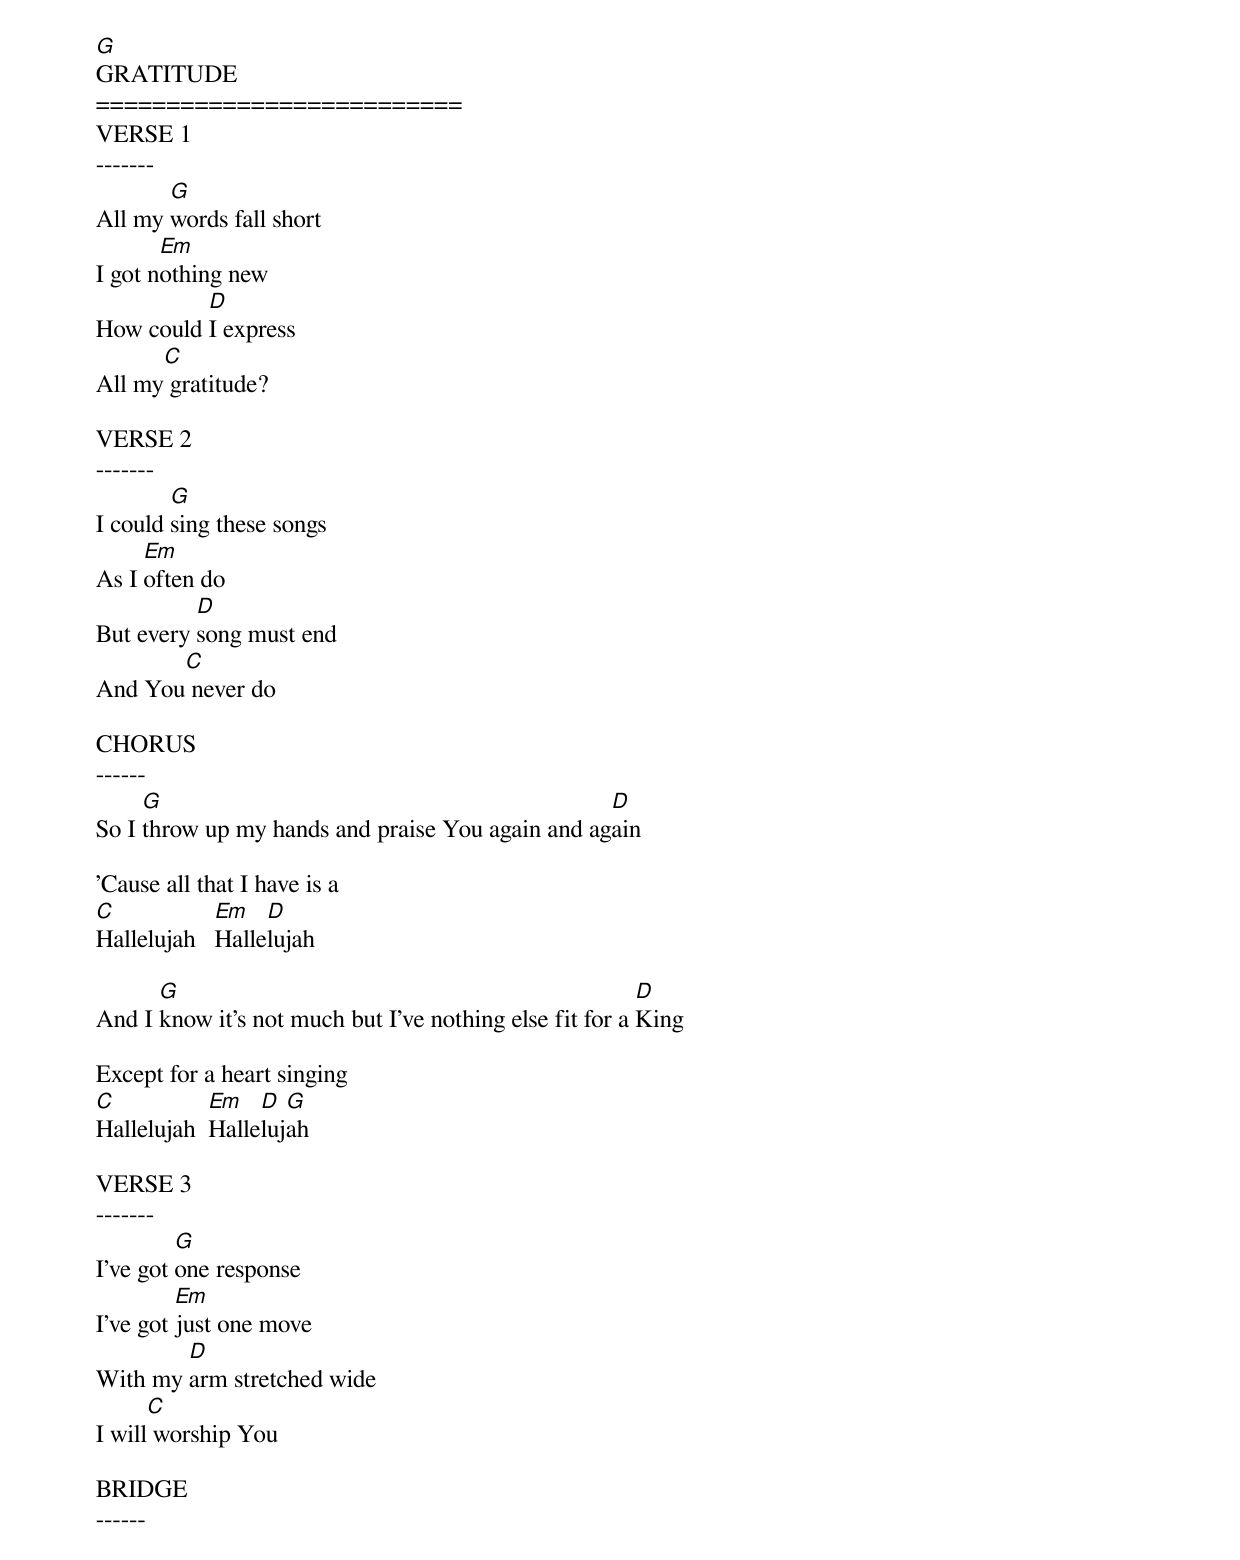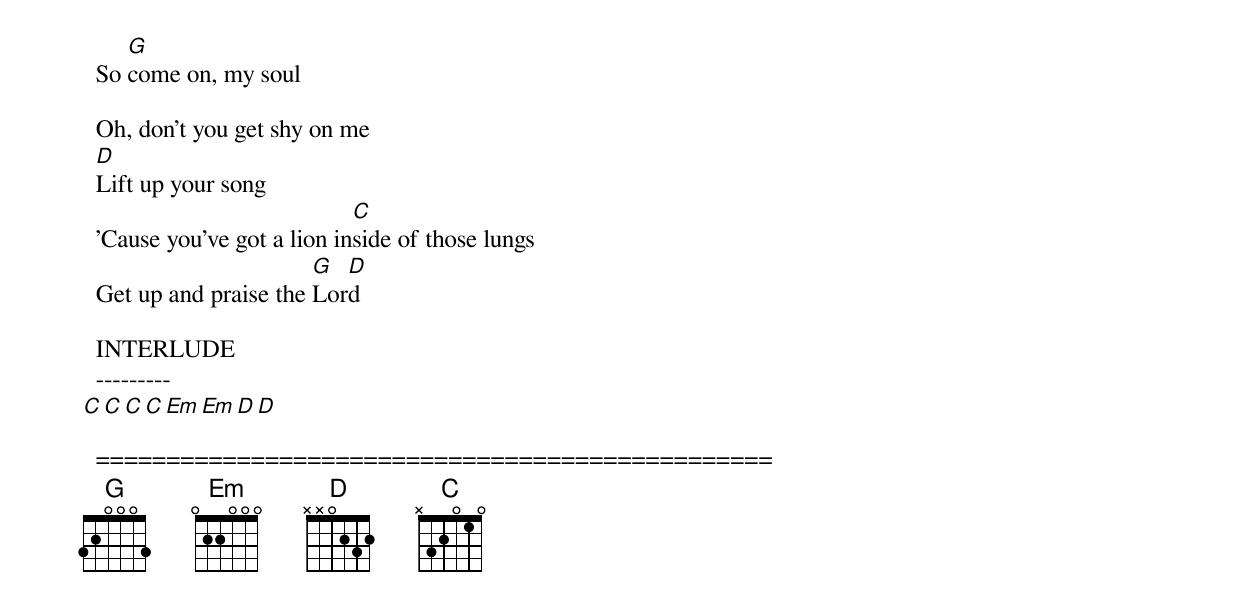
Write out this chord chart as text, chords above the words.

  G
  GRATITUDE
  ==========================
  VERSE 1
  -------
         G
  All my words fall short
         Em
  I got nothing new
            D
  How could I express
        C
  All my gratitude?

  VERSE 2
  -------
          G
  I could sing these songs
       Em
  As I often do
            D
  But every song must end
         C
  And You never do

  CHORUS
  ------
       G                                            D
  So I throw up my hands and praise You again and again

  'Cause all that I have is a
  C            Em   D
  Hallelujah   Hallelujah

        G                                                  D
  And I know it's not much but I've nothing else fit for a King

  Except for a heart singing
  C           Em   D  G
  Hallelujah  Hallelujah

  VERSE 3
  -------
           G
  I've got one response
           Em
  I've got just one move
          D
  With my arm stretched wide
        C
  I will worship You

  BRIDGE
  ------
     G
  So come on, my soul

  Oh, don't you get shy on me
  D
  Lift up your song
                             C
  'Cause you've got a lion inside of those lungs
                        G  D
  Get up and praise the Lord

  INTERLUDE
  ---------
  C  C  C  C  Em  Em  D  D

  ================================================
